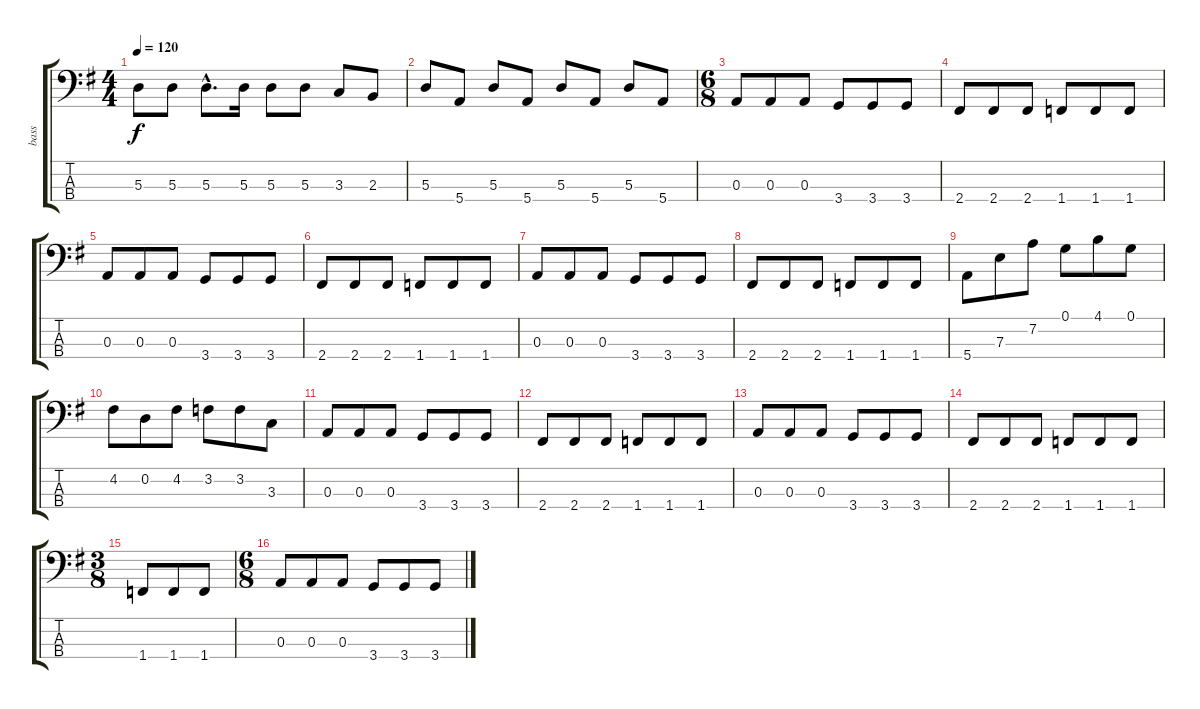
\track ("bass" "bass") {instrument electricbassfinger}
\staff {score tabs}
\tuning (G2 D2 A1 E1) {hide}
\ts (4 4)
\tempo 120
\clef f4
\ks g
5.3.8{dy f} 5.3.8 5.3{hac}.8{d} 5.3.16 5.3.8 5.3.8 3.3.8 2.3.8 |
5.3.8 5.4.8 5.3.8 5.4.8 5.3.8 5.4.8 5.3.8 5.4.8 |
\ts (6 8)
0.3.8 0.3.8 0.3.8 3.4.8 3.4.8 3.4.8 |
2.4.8 2.4.8 2.4.8 1.4.8 1.4.8 1.4.8 |
0.3.8 0.3.8 0.3.8 3.4.8 3.4.8 3.4.8 |
2.4.8 2.4.8 2.4.8 1.4.8 1.4.8 1.4.8 |
0.3.8 0.3.8 0.3.8 3.4.8 3.4.8 3.4.8 |
2.4.8 2.4.8 2.4.8 1.4.8 1.4.8 1.4.8 |
5.4.8 7.3.8 7.2.8 0.1.8 4.1.8 0.1.8 |
4.2.8 0.2.8 4.2.8 3.2.8 3.2.8 3.3.8 |
0.3.8 0.3.8 0.3.8 3.4.8 3.4.8 3.4.8 |
2.4.8 2.4.8 2.4.8 1.4.8 1.4.8 1.4.8 |
0.3.8 0.3.8 0.3.8 3.4.8 3.4.8 3.4.8 |
2.4.8 2.4.8 2.4.8 1.4.8 1.4.8 1.4.8 |
\ts (3 8)
1.4.8 1.4.8 1.4.8 |
\ts (6 8)
0.3.8 0.3.8 0.3.8 3.4.8 3.4.8 3.4.8
